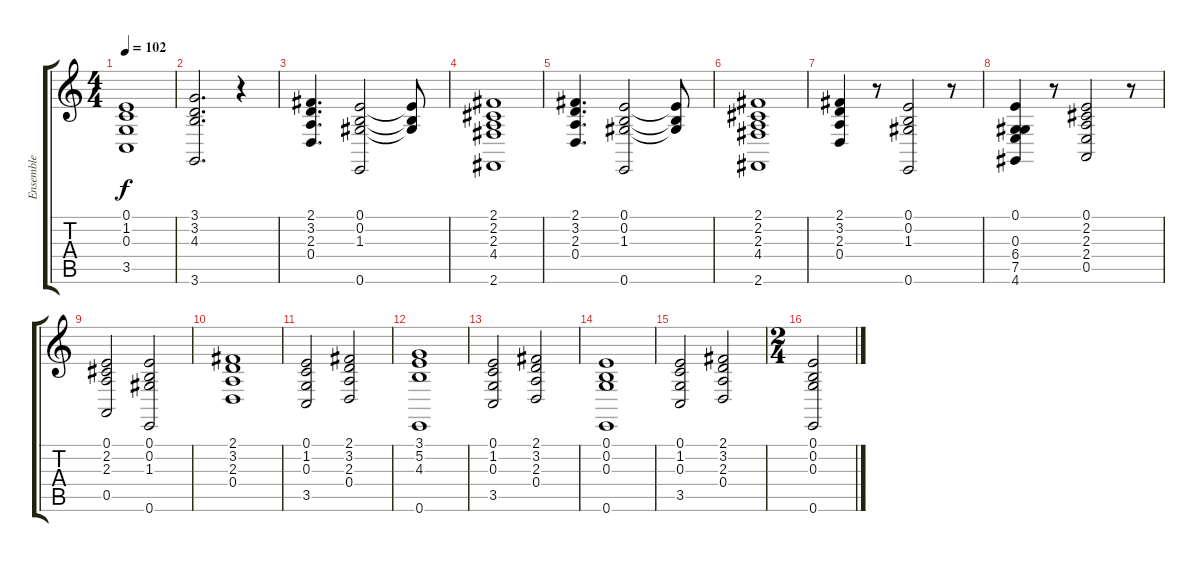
\track ("Ensemble" "Ensemble") {instrument stringensemble1}
\staff {score tabs}
\tuning (E4 B3 G3 D3 A2 E2) {hide}
\ts (4 4)
\tempo 102
\clef g2
\ks c
(0.1 1.2 0.3 3.5).1{dy f} |
(3.1 3.2 4.3 3.6).2{d} r.4 |
(2.1 3.2 2.3 0.4).4{d} (0.1 0.2 1.3 0.6).2 (0.1{t} 0.2{t} 1.3{t}).8 |
(2.1 2.2 2.3 4.4 2.6).1 |
(2.1 3.2 2.3 0.4).4{d} (0.1 0.2 1.3 0.6).2 (0.1{t} 0.2{t} 1.3{t}).8 |
(2.1 2.2 2.3 4.4 2.6).1 |
(2.1 3.2 2.3 0.4).4 r.8 (0.1 0.2 1.3 0.6).2 r.8 |
(0.1 0.3 6.4 7.5 4.6).4 r.8 (0.1 2.2 2.3 2.4 0.5).2 r.8 |
(0.1 2.2 2.3 0.5).2 (0.1 0.2 1.3 0.6).2 |
(2.1 3.2 2.3 0.4).1 |
(0.1 1.2 0.3 3.5).2 (2.1 3.2 2.3 0.4).2 |
(3.1 5.2 4.3 0.6).1 |
(0.1 1.2 0.3 3.5).2 (2.1 3.2 2.3 0.4).2 |
(0.1 0.2 0.3 0.6).1 |
(0.1 1.2 0.3 3.5).2 (2.1 3.2 2.3 0.4).2 |
\ts (2 4)
(0.1 0.2 0.3 0.6).2
